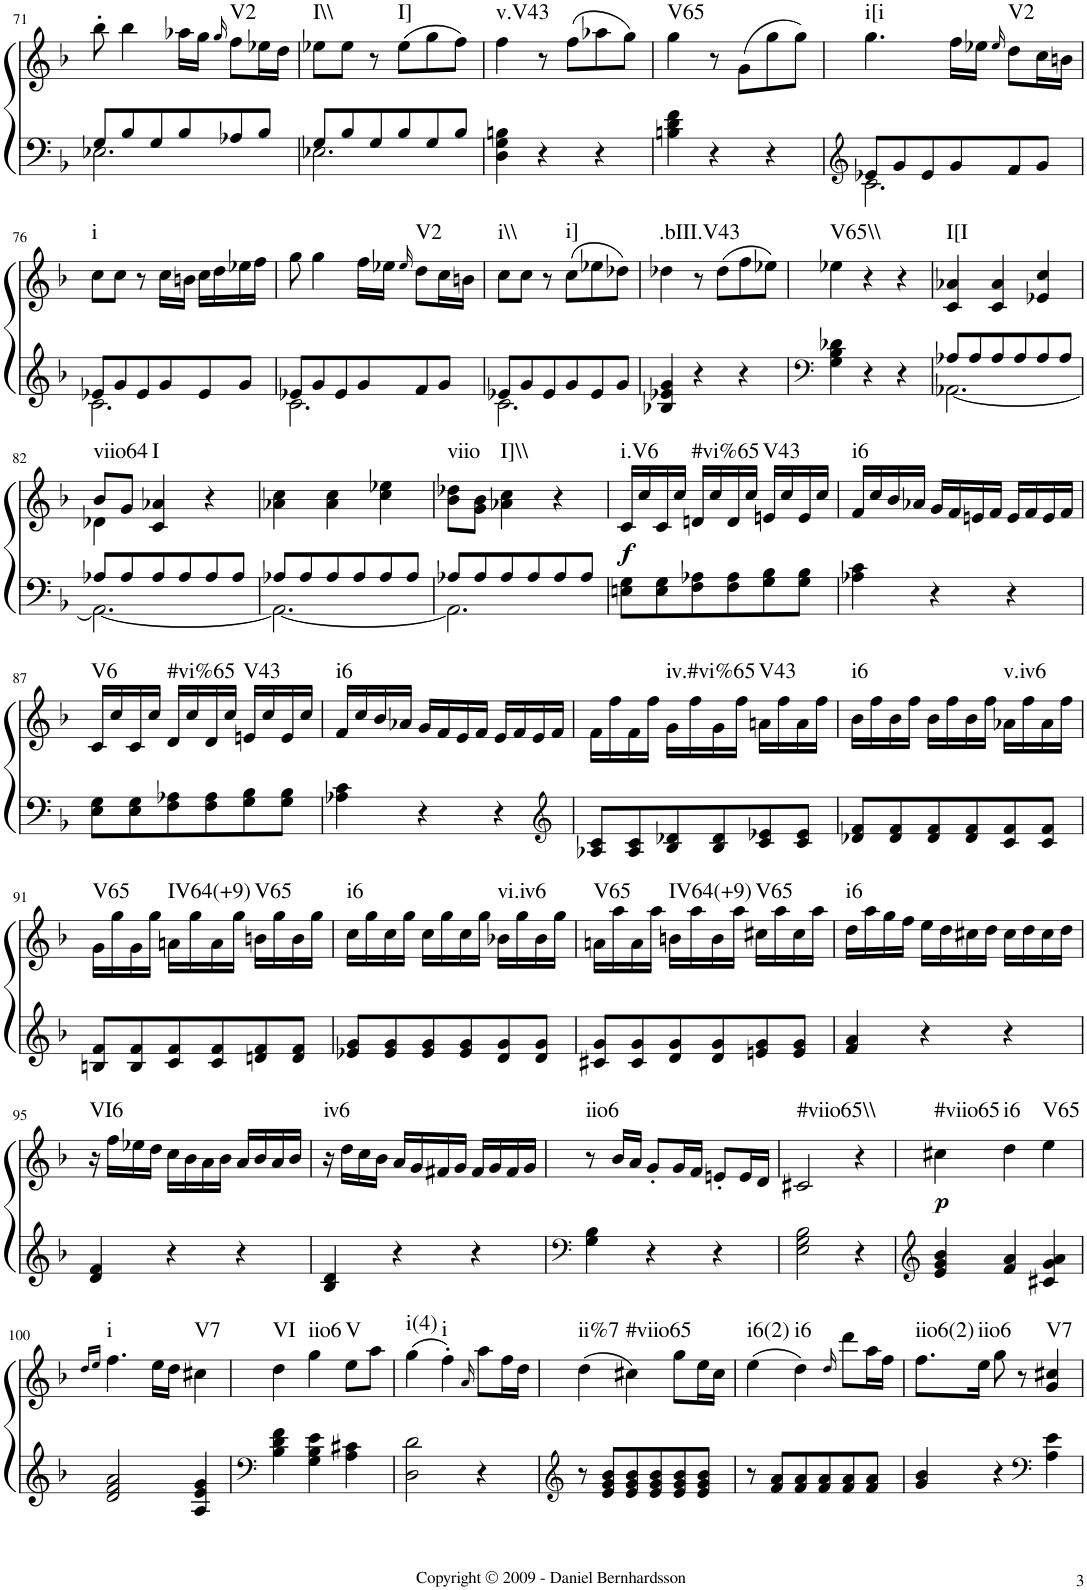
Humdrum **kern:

**kern	**kern	**dynam	**harte
*part1	*part1	*part1	*part1
*staff2	*staff1	*staff1/2	*
*I"Piano	*	*	*
*I'Pno.	*	*	*
!!LO:PB:g=z
*clefF4	*clefG2	*	*
*k[b-]	*k[b-]	*	*
*F:	*F:	*	*
*M3/4	*M3/4	*	*
=71	=71	=71	=71
*^	*	*	*
8G/L	2.E-X\	8bb-'\	.	.
8B-/	.	4bb-\	.	.
8G/	.	.	.	.
8B-/	.	16aa-X\LL	.	.
.	.	16gg\JJ	.	.
.	.	16qgg/	.	.
!	!	!	!	!LO:H:kt=V2
8A-X/	.	8ff\L	.	N
8B-/J	.	16ee-X\L	.	.
.	.	16dd\JJ	.	.
=72	=72	=72	=72	=72
!	!	!	!	!LO:H:kt=I\\
8G/L	2.E-X\	8ee-X\L	.	N
8B-/	.	8ee-\J	.	.
8G/	.	8r	.	.
!	!	!	!	!LO:H:kt=I]
8B-/	.	(8ee-\L	.	N
8G/	.	8gg\	.	.
8B-/J	.	8ff\J)	.	.
*v	*v	*	*	*
=73	=73	=73	=73
!	!	!	!LO:H:kt=v.V43
4D\ 4G\ 4Bn\	4ff\	.	N
4r	8r	.	.
.	(8ff\L	.	.
4r	8aa-X\	.	.
.	8gg\J)	.	.
=74	=74	=74	=74
!	!	!	!LO:H:kt=V65
4Bn\ 4d\ 4f\	4gg\	.	N
4r	8r	.	.
.	(8g\L	.	.
4r	8gg\	.	.
.	8gg\J)	.	.
=75	=75	=75	=75
*clefG2	*	*	*
*^	*	*	*
!	!	!	!	!LO:H:kt=i[i
8e-X/L	2.c\	4.gg\	.	N
8g/	.	.	.	.
8e-/	.	.	.	.
8g/	.	16ff\LL	.	.
.	.	16ee-X\JJ	.	.
.	.	16qee-/	.	.
!	!	!	!	!LO:H:kt=V2
8f/	.	8dd\L	.	N
8g/J	.	16cc\L	.	.
.	.	16bn\JJ	.	.
!!LO:LB:g=z
=76	=76	=76	=76	=76
!	!	!	!	!LO:H:kt=i
8e-X/L	2.c\	8cc\L	.	N
8g/	.	8cc\J	.	.
8e-/	.	8r	.	.
8g/	.	16cc\LL	.	.
.	.	16bn\JJ	.	.
8e-/	.	16cc\LL	.	.
.	.	16dd\	.	.
8g/J	.	16ee-X\	.	.
.	.	16ff\JJ	.	.
=77	=77	=77	=77	=77
8e-X/L	2.c\	8gg\	.	.
8g/	.	4gg\	.	.
8e-/	.	.	.	.
8g/	.	16ff\LL	.	.
.	.	16ee-X\JJ	.	.
.	.	16qee-/	.	.
!	!	!	!	!LO:H:kt=V2
8f/	.	8dd\L	.	N
8g/J	.	16cc\L	.	.
.	.	16bn\JJ	.	.
=78	=78	=78	=78	=78
!	!	!	!	!LO:H:kt=i\\
8e-X/L	2.c\	8cc\L	.	N
8g/	.	8cc\J	.	.
8e-/	.	8r	.	.
!	!	!	!	!LO:H:kt=i]
8g/	.	(8cc\L	.	N
8e-/	.	8ee-X\	.	.
8g/J	.	8dd-X\J)	.	.
*v	*v	*	*	*
=79	=79	=79	=79
!	!	!	!LO:H:kt=.bIII.V43
4B-X/ 4e-X/ 4g/	4dd-X\	.	N
4r	8r	.	.
.	(8dd-\L	.	.
4r	8ff\	.	.
.	8ee-X\J)	.	.
=80	=80	=80	=80
*clefF4	*	*	*
!	!	!	!LO:H:kt=V65\\
4G\ 4B-\ 4d-X\	4ee-X\	.	N
4r	4r	.	.
4r	4r	.	.
=81	=81	=81	=81
*^	*	*	*
!	!	!	!	!LO:H:kt=I[I
8A-X/L	[2.AA-X\	4c/ 4a-X/	.	N
8A-/	.	.	.	.
8A-/	.	4c/ 4a-/	.	.
8A-/	.	.	.	.
8A-/	.	4e-X/ 4cc/	.	.
8A-/J	.	.	.	.
!!LO:LB:g=z
=82	=82	=82	=82	=82
*	*	*^	*	*
!	!	!	!	!	!LO:H:kt=viio64
8A-X/L	2.AA-\_	8b-/L	4d-X\	.	N
8A-/	.	8g/J	.	.	.
!	!	!	!	!	!LO:H:kt=I
8A-/	.	4c/ 4a-X/	4ryy	.	N
8A-/	.	.	.	.	.
8A-/	.	4r	4ryy	.	.
8A-/J	.	.	.	.	.
*	*	*v	*v	*	*
=83	=83	=83	=83	=83
8A-X/L	2.AA-\_	4a-X\ 4cc\	.	.
8A-/	.	.	.	.
8A-/	.	4a-\ 4cc\	.	.
8A-/	.	.	.	.
8A-/	.	4cc\ 4ee-X\	.	.
8A-/J	.	.	.	.
=84	=84	=84	=84	=84
!	!	!	!	!LO:H:kt=viio
8A-X/L	2.AA-\]	8b-\ 8dd-X\L	.	N
8A-/	.	8g\ 8b-\J	.	.
!	!	!	!	!LO:H:kt=I]\\
8A-/	.	4a-X\ 4cc\	.	N
8A-/	.	.	.	.
8A-/	.	4r	.	.
8A-/J	.	.	.	.
*v	*v	*	*	*
=85	=85	=85	=85
!	!	!LO:DY:b	!LO:H:kt=i.V6
8En\ 8G\L	16c/LL	f	N
.	16cc/	.	.
8E\ 8G\	16c/	.	.
.	16cc/JJ	.	.
!	!	!	!LO:H:kt=#vi%65
8F\ 8A-X\	16dn/LL	.	N
.	16cc/	.	.
8F\ 8A-\	16d/	.	.
.	16cc/JJ	.	.
!	!	!	!LO:H:kt=V43
8G\ 8B-\	16en/LL	.	N
.	16cc/	.	.
8G\ 8B-\J	16e/	.	.
.	16cc/JJ	.	.
=86	=86	=86	=86
!	!	!	!LO:H:kt=i6
4A-X\ 4c\	16f/LL	.	N
.	16cc/	.	.
.	16b-/	.	.
.	16a-X/JJ	.	.
4r	16g/LL	.	.
.	16f/	.	.
.	16en/	.	.
.	16f/JJ	.	.
4r	16e/LL	.	.
.	16f/	.	.
.	16e/	.	.
.	16f/JJ	.	.
!!LO:LB:g=z
=87	=87	=87	=87
!	!	!	!LO:H:kt=V6
8E\ 8G\L	16c/LL	.	N
.	16cc/	.	.
8E\ 8G\	16c/	.	.
.	16cc/JJ	.	.
!	!	!	!LO:H:kt=#vi%65
8F\ 8A-X\	16d/LL	.	N
.	16cc/	.	.
8F\ 8A-\	16d/	.	.
.	16cc/JJ	.	.
!	!	!	!LO:H:kt=V43
8G\ 8B-\	16en/LL	.	N
.	16cc/	.	.
8G\ 8B-\J	16e/	.	.
.	16cc/JJ	.	.
=88	=88	=88	=88
!	!	!	!LO:H:kt=i6
4A-X\ 4c\	16f/LL	.	N
.	16cc/	.	.
.	16b-/	.	.
.	16a-X/JJ	.	.
4r	16g/LL	.	.
.	16f/	.	.
.	16e/	.	.
.	16f/JJ	.	.
4r	16e/LL	.	.
.	16f/	.	.
.	16e/	.	.
*clefG2	*	*	*
.	16f/JJ	.	.
=89	=89	=89	=89
8A-X/ 8c/L	16f\LL	.	.
.	16ff\	.	.
8A-/ 8c/	16f\	.	.
.	16ff\JJ	.	.
!	!	!	!LO:H:kt=iv.#vi%65
8B-/ 8d-X/	16g\LL	.	N
.	16ff\	.	.
8B-/ 8d-/	16g\	.	.
.	16ff\JJ	.	.
!	!	!	!LO:H:kt=V43
8c/ 8e-X/	16an\LL	.	N
.	16ff\	.	.
8c/ 8e-/J	16a\	.	.
.	16ff\JJ	.	.
=90	=90	=90	=90
!	!	!	!LO:H:kt=i6
8d-X/ 8f/L	16b-\LL	.	N
.	16ff\	.	.
8d-/ 8f/	16b-\	.	.
.	16ff\JJ	.	.
8d-/ 8f/	16b-\LL	.	.
.	16ff\	.	.
8d-/ 8f/	16b-\	.	.
.	16ff\JJ	.	.
!	!	!	!LO:H:kt=v.iv6
8c/ 8f/	16a-X\LL	.	N
.	16ff\	.	.
8c/ 8f/J	16a-\	.	.
.	16ff\JJ	.	.
!!LO:LB:g=z
=91	=91	=91	=91
!	!	!	!LO:H:kt=V65
8Bn/ 8f/L	16g\LL	.	N
.	16gg\	.	.
8B/ 8f/	16g\	.	.
.	16gg\JJ	.	.
!	!	!	!LO:H:kt=IV64(+9)
8c/ 8f/	16an\LL	.	N
.	16gg\	.	.
8c/ 8f/	16a\	.	.
.	16gg\JJ	.	.
!	!	!	!LO:H:kt=V65
8dn/ 8f/	16bn\LL	.	N
.	16gg\	.	.
8d/ 8f/J	16b\	.	.
.	16gg\JJ	.	.
=92	=92	=92	=92
!	!	!	!LO:H:kt=i6
8e-X/ 8g/L	16cc\LL	.	N
.	16gg\	.	.
8e-/ 8g/	16cc\	.	.
.	16gg\JJ	.	.
8e-/ 8g/	16cc\LL	.	.
.	16gg\	.	.
8e-/ 8g/	16cc\	.	.
.	16gg\JJ	.	.
!	!	!	!LO:H:kt=vi.iv6
8d/ 8g/	16b-X\LL	.	N
.	16gg\	.	.
8d/ 8g/J	16b-\	.	.
.	16gg\JJ	.	.
=93	=93	=93	=93
!	!	!	!LO:H:kt=V65
8c#X/ 8g/L	16an\LL	.	N
.	16aa\	.	.
8c#/ 8g/	16a\	.	.
.	16aa\JJ	.	.
!	!	!	!LO:H:kt=IV64(+9)
8d/ 8g/	16bn\LL	.	N
.	16aa\	.	.
8d/ 8g/	16b\	.	.
.	16aa\JJ	.	.
!	!	!	!LO:H:kt=V65
8en/ 8g/	16cc#X\LL	.	N
.	16aa\	.	.
8e/ 8g/J	16cc#\	.	.
.	16aa\JJ	.	.
=94	=94	=94	=94
!	!	!	!LO:H:kt=i6
4f/ 4a/	16dd\LL	.	N
.	16aa\	.	.
.	16gg\	.	.
.	16ff\JJ	.	.
4r	16ee\LL	.	.
.	16dd\	.	.
.	16cc#X\	.	.
.	16dd\JJ	.	.
4r	16cc#\LL	.	.
.	16dd\	.	.
.	16cc#\	.	.
.	16dd\JJ	.	.
!!LO:LB:g=z
=95	=95	=95	=95
!	!	!	!LO:H:kt=VI6
4d/ 4f/	16r	.	N
.	16ff\LL	.	.
.	16ee-X\	.	.
.	16dd\JJ	.	.
4r	16cc\LL	.	.
.	16b-\	.	.
.	16a\	.	.
.	16b-\JJ	.	.
4r	16a/LL	.	.
.	16b-/	.	.
.	16a/	.	.
.	16b-/JJ	.	.
=96	=96	=96	=96
!	!	!	!LO:H:kt=iv6
4B-/ 4d/	16r	.	N
.	16dd\LL	.	.
.	16cc\	.	.
.	16b-\JJ	.	.
4r	16a/LL	.	.
.	16g/	.	.
.	16f#X/	.	.
.	16g/JJ	.	.
4r	16f#/LL	.	.
.	16g/	.	.
.	16f#/	.	.
.	16g/JJ	.	.
=97	=97	=97	=97
*clefF4	*	*	*
!	!	!	!LO:H:kt=iio6
4G\ 4B-\	8r	.	N
.	16b-/LL	.	.
.	16a/JJ	.	.
4r	8g'/L	.	.
.	16g/L	.	.
.	16f/JJ	.	.
4r	8en'/L	.	.
.	16e/L	.	.
.	16d/JJ	.	.
=98	=98	=98	=98
!	!	!	!LO:H:kt=#viio65\\
2E\ 2G\ 2B-\	2c#X/	.	N
4r	4r	.	.
=99	=99	=99	=99
*clefG2	*	*	*
!	!	!LO:DY:b	!LO:H:kt=#viio65
4e/ 4g/ 4b-/	4cc#X\	p	N
!	!	!	!LO:H:kt=i6
4f/ 4a/	4dd\	.	N
!	!	!	!LO:H:kt=V65
4c#X/ 4g/ 4a/	4ee\	.	N
!!LO:LB:g=z
=100	=100	=100	=100
.	16qdd/LL	.	.
.	16qee/JJ	.	.
!	!	!	!LO:H:kt=i
2d/ 2f/ 2a/	4.ff\	.	N
.	16ee\LL	.	.
.	16dd\JJ	.	.
!	!	!	!LO:H:kt=V7
4A/ 4e/ 4g/	4cc#X\	.	N
=101	=101	=101	=101
*clefF4	*	*	*
!	!	!	!LO:H:kt=VI
4B-\ 4d\ 4f\	4dd\	.	N
!	!	!	!LO:H:kt=iio6
4G\ 4B-\ 4e\	4gg\	.	N
!	!	!	!LO:H:kt=V
4A\ 4c#X\	8ee\L	.	N
.	8aa\J	.	.
=102	=102	=102	=102
!	!	!	!LO:H:kt=i(4)
2D\ 2d\	(4gg\	.	N
!	!	!	!LO:H:kt=i
.	4ff'\)	.	N
.	16qa/	.	.
4r	8aa\L	.	.
.	16ff\L	.	.
.	16dd\JJ	.	.
=103	=103	=103	=103
*clefG2	*	*	*
!	!	!	!LO:H:kt=ii%7
8r	(4dd\	.	N
8e/ 8g/ 8b-/L	.	.	.
!	!	!	!LO:H:kt=#viio65
8e/ 8g/ 8b-/	4cc#X\)	.	N
8e/ 8g/ 8b-/	.	.	.
8e/ 8g/ 8b-/	8gg\L	.	.
8e/ 8g/ 8b-/J	16ee\L	.	.
.	16cc#\JJ	.	.
=104	=104	=104	=104
!	!	!	!LO:H:kt=i6(2)
8r	(4ee\	.	N
8f/ 8a/L	.	.	.
!	!	!	!LO:H:kt=i6
8f/ 8a/	4dd\)	.	N
8f/ 8a/	.	.	.
.	16qdd/	.	.
8f/ 8a/	8ddd\L	.	.
8f/ 8a/J	16aa\L	.	.
.	16ff\JJ	.	.
=105	=105	=105	=105
!	!	!	!LO:H:kt=iio6(2)
4g/ 4b-/	8.ff\L	.	N
!	!	!	!LO:H:kt=iio6
.	16ee\Jk	.	N
4r	8gg\	.	.
.	8r	.	.
*clefF4	*	*	*
!	!	!	!LO:H:kt=V7
4A\ 4e\	4g/ 4cc#X/	.	N
=	=	=	=
*-	*-	*-	*-
